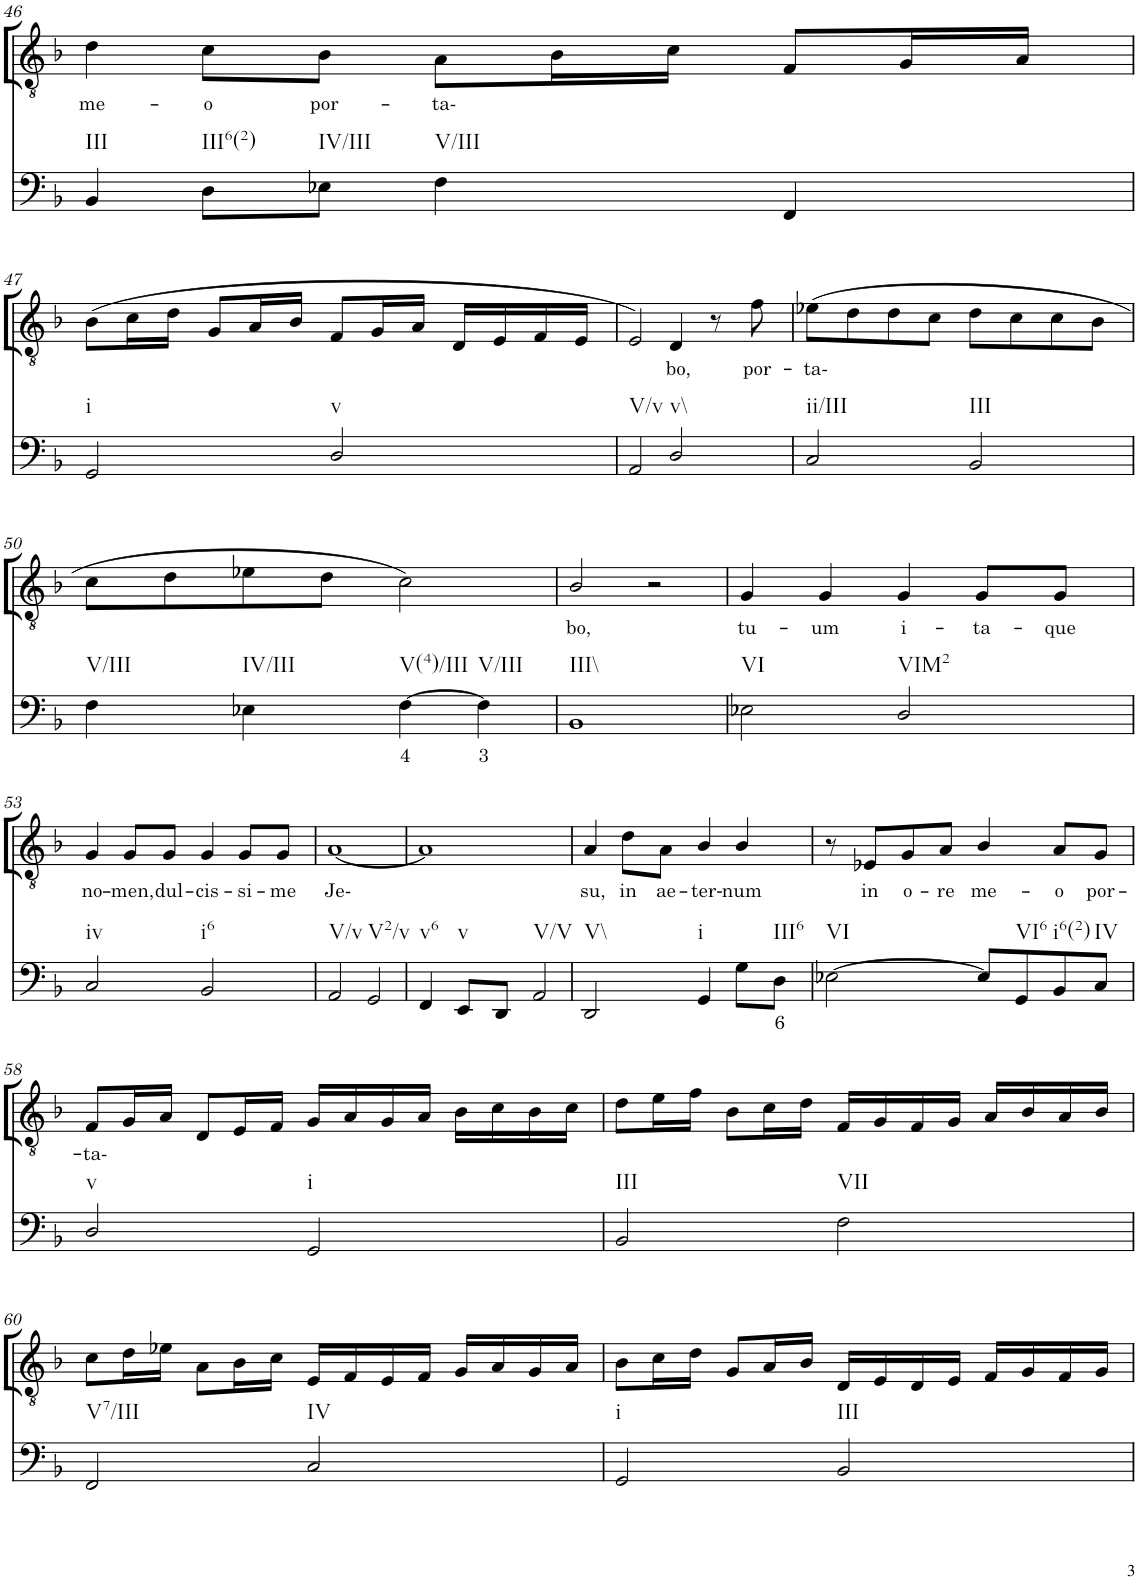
**kern	**text	**kern	**text
*part2	*part2	*part1	*part1
*staff2	*staff2	*staff1	*staff1
*I"Continuo	*	*I"Tenor	*
!!LO:PB:g=z
*clefF4	*	*clefGv2	*
*k[b-]	*	*k[b-]	*
*M4/4	*	*M4/4	*
=46	=46	=46	=46
!LO:TX:b:t=III	!	!	!
!	!	!	!LO:LY:b
4BB-/	.	4d\	me-
!LO:TX:b:t=III6(2)	!	!	!
!	!	!	!LO:LY:b
8D\L	.	8c\L	o
!LO:TX:b:t=IV/III	!	!	!
!	!	!	!LO:LY:b
8E-X\J	.	8B-\J	por-
!LO:TX:b:t=V/III	!	!	!
!	!	!	!LO:LY:b
4F\	.	8A\L	ta-
.	.	16B-\L	.
.	.	16c\JJ	.
4FF/	.	8F/L	.
.	.	16G/L	.
.	.	16A/JJ	.
!!LO:LB:g=z
=47	=47	=47	=47
!LO:TX:b:t=i	!	!	!
2GG/	.	(8B-\L	.
.	.	16c\L	.
.	.	16d\JJ	.
.	.	8G/L	.
.	.	16A/L	.
.	.	16B-/JJ	.
!LO:TX:b:t=v	!	!	!
2D/	.	8F/L	.
.	.	16G/L	.
.	.	16A/JJ	.
.	.	16D/LL	.
.	.	16E/	.
.	.	16F/	.
.	.	16E/JJ	.
=48	=48	=48	=48
!LO:TX:b:t=V/v	!	!	!
2AA/	.	2E/)	.
!LO:TX:b:t=v\\	!	!	!
!	!	!	!LO:LY:b
2D/	.	4D/	bo,
.	.	8r	.
!	!	!	!LO:LY:b
.	.	8f\	por-
=49	=49	=49	=49
!LO:TX:b:t=ii/III	!	!	!
!	!	!	!LO:LY:b
2C/	.	(8e-X\L	ta-
.	.	8d\	.
.	.	8d\	.
.	.	8c\J	.
!LO:TX:b:t=III	!	!	!
2BB-/	.	8d\L	.
.	.	8c\	.
.	.	8c\	.
.	.	8B-\J	.
!!LO:LB:g=z
=50	=50	=50	=50
!LO:TX:b:t=V/III	!	!	!
4F\	.	8c\L	.
.	.	8d\	.
!LO:TX:b:t=IV/III	!	!	!
4E-X\	.	8e-X\	.
.	.	8d\J	.
!LO:TX:b:t=V(4)/III	!	!	!
!	!LO:LY:b	!	!
[4F\	4	2c\)	.
!LO:TX:b:t=V/III	!	!	!
!	!LO:LY:b	!	!
4F\]	3	.	.
=51	=51	=51	=51
!LO:TX:b:t=III\\	!	!	!
!	!	!	!LO:LY:b
1BB-	.	2B-/	bo,
.	.	2r	.
=52	=52	=52	=52
!LO:TX:b:t=VI	!	!	!
!	!	!	!LO:LY:b
2E-X\	.	4G/	tu-
!	!	!	!LO:LY:b
.	.	4G/	um
!LO:TX:b:t=VIM2	!	!	!
!	!	!	!LO:LY:b
2D/	.	4G/	i-
!	!	!	!LO:LY:b
.	.	8G/L	ta-
!	!	!	!LO:LY:b
.	.	8G/J	que
!!LO:LB:g=z
=53	=53	=53	=53
!LO:TX:b:t=iv	!	!	!
!	!	!	!LO:LY:b
2C/	.	4G/	no-
!	!	!	!LO:LY:b
.	.	8G/L	men,
!	!	!	!LO:LY:b
.	.	8G/J	dul-
!LO:TX:b:t=i6	!	!	!
!	!	!	!LO:LY:b
2BB-/	.	4G/	cis-
!	!	!	!LO:LY:b
.	.	8G/L	si-
!	!	!	!LO:LY:b
.	.	8G/J	me
=54	=54	=54	=54
!LO:TX:b:t=V/v	!	!	!
!	!	!	!LO:LY:b
2AA/	.	[1A	Je-
!LO:TX:b:t=V2/v	!	!	!
2GG/	.	.	.
=55	=55	=55	=55
!LO:TX:b:t=v6	!	!	!
4FF/	.	1A]	.
!LO:TX:b:t=v	!	!	!
8EE/L	.	.	.
8DD/J	.	.	.
!LO:TX:b:t=V/V	!	!	!
2AA/	.	.	.
=56	=56	=56	=56
!LO:TX:b:t=V\\	!	!	!
!	!	!	!LO:LY:b
2DD/	.	4A/	su,
!	!	!	!LO:LY:b
.	.	8d\L	in
!	!	!	!LO:LY:b
.	.	8A\J	ae-
!LO:TX:b:t=i	!	!	!
!	!	!	!LO:LY:b
4GG/	.	4B-/	ter-
!	!	!	!LO:LY:b
8G\L	.	4B-/	num
!LO:TX:b:t=III6	!	!	!
!	!LO:LY:b	!	!
8D\J	6	.	.
=57	=57	=57	=57
!LO:TX:b:t=VI	!	!	!
[2E-X\	.	8r	.
!	!	!	!LO:LY:b
.	.	8E-X/L	in
!	!	!	!LO:LY:b
.	.	8G/	o-
!	!	!	!LO:LY:b
.	.	8A/J	re
!	!	!	!LO:LY:b
8E-/L]	.	4B-/	me-
!LO:TX:b:t=VI6	!	!	!
8GG/	.	.	.
!LO:TX:b:t=i6(2)	!	!	!
!	!	!	!LO:LY:b
8BB-/	.	8A/L	o
!LO:TX:b:t=IV	!	!	!
!	!	!	!LO:LY:b
8C/J	.	8G/J	por-
!!LO:LB:g=z
=58	=58	=58	=58
!LO:TX:b:t=v	!	!	!
!	!	!	!LO:LY:b
2D/	.	8F/L	ta-
.	.	16G/L	.
.	.	16A/JJ	.
.	.	8D/L	.
.	.	16E/L	.
.	.	16F/JJ	.
!LO:TX:b:t=i	!	!	!
2GG/	.	16G/LL	.
.	.	16A/	.
.	.	16G/	.
.	.	16A/JJ	.
.	.	16B-\LL	.
.	.	16c\	.
.	.	16B-\	.
.	.	16c\JJ	.
=59	=59	=59	=59
!LO:TX:b:t=III	!	!	!
2BB-/	.	8d\L	.
.	.	16e\L	.
.	.	16f\JJ	.
.	.	8B-\L	.
.	.	16c\L	.
.	.	16d\JJ	.
!LO:TX:b:t=VII	!	!	!
2F\	.	16F/LL	.
.	.	16G/	.
.	.	16F/	.
.	.	16G/JJ	.
.	.	16A/LL	.
.	.	16B-/	.
.	.	16A/	.
.	.	16B-/JJ	.
!!LO:LB:g=z
=60	=60	=60	=60
!LO:TX:b:t=V7/III	!	!	!
2FF/	.	8c\L	.
.	.	16d\L	.
.	.	16e-X\JJ	.
.	.	8A\L	.
.	.	16B-\L	.
.	.	16c\JJ	.
!LO:TX:b:t=IV	!	!	!
2C/	.	16E/LL	.
.	.	16F/	.
.	.	16E/	.
.	.	16F/JJ	.
.	.	16G/LL	.
.	.	16A/	.
.	.	16G/	.
.	.	16A/JJ	.
=61	=61	=61	=61
!LO:TX:b:t=i	!	!	!
2GG/	.	8B-\L	.
.	.	16c\L	.
.	.	16d\JJ	.
.	.	8G/L	.
.	.	16A/L	.
.	.	16B-/JJ	.
!LO:TX:b:t=III	!	!	!
2BB-/	.	16D/LL	.
.	.	16E/	.
.	.	16D/	.
.	.	16E/JJ	.
.	.	16F/LL	.
.	.	16G/	.
.	.	16F/	.
.	.	16G/JJ	.
=	=	=	=
*-	*-	*-	*-
